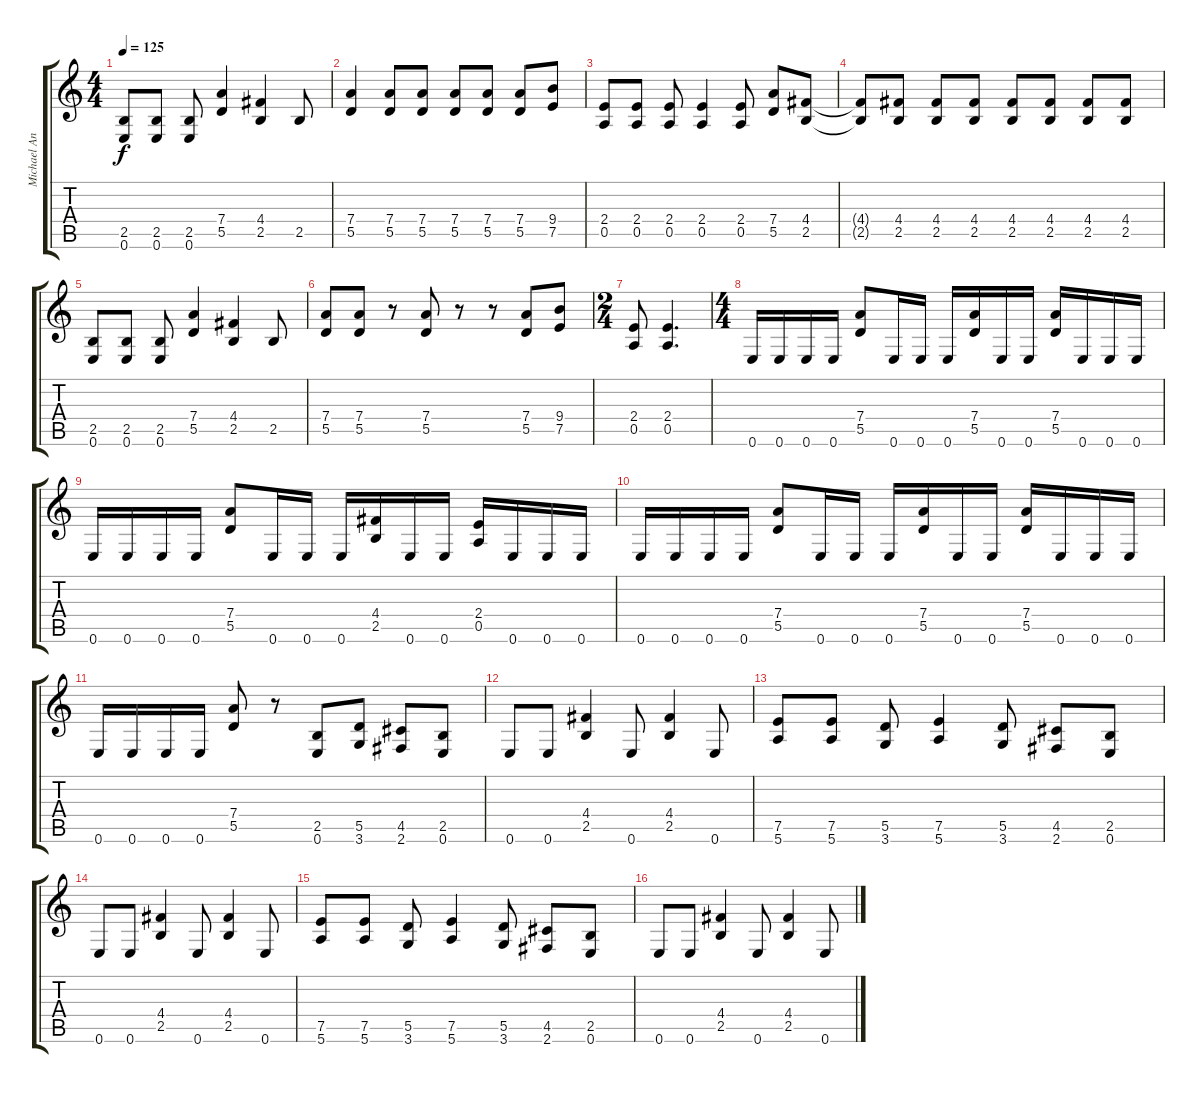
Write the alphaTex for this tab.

\track ("Michael Angelo" "Michael An") {instrument overdrivenguitar}
\staff {score tabs}
\tuning (E4 B3 G3 D3 A2 E2) {hide}
\ts (4 4)
\tempo 125
\clef g2
\ks c
(2.5 0.6).8{dy f} (2.5 0.6).8 (2.5 0.6).8 (7.4 5.5).4 (4.4 2.5).4 2.5.8 |
(7.4 5.5).4 (7.4 5.5).8 (7.4 5.5).8 (7.4 5.5).8 (7.4 5.5).8 (7.4 5.5).8 (9.4 7.5).8 |
(2.4 0.5).8 (2.4 0.5).8 (2.4 0.5).8 (2.4 0.5).4 (2.4 0.5).8 (7.4 5.5).8 (4.4 2.5).8 |
(4.4{t} 2.5{t}).8 (4.4 2.5).8 (4.4 2.5).8 (4.4 2.5).8 (4.4 2.5).8 (4.4 2.5).8 (4.4 2.5).8 (4.4 2.5).8 |
(2.5 0.6).8 (2.5 0.6).8 (2.5 0.6).8 (7.4 5.5).4 (4.4 2.5).4 2.5.8 |
(7.4 5.5).8 (7.4 5.5).8 r.8 (7.4 5.5).8 r.8 r.8 (7.4 5.5).8 (9.4 7.5).8 |
\ts (2 4)
(2.4 0.5).8 (2.4 0.5).4{d} |
\ts (4 4)
0.6.16 0.6.16 0.6.16 0.6.16 (7.4 5.5).8 0.6.16 0.6.16 0.6.16 (7.4 5.5).16 0.6.16 0.6.16 (7.4 5.5).16 0.6.16 0.6.16 0.6.16 |
0.6.16 0.6.16 0.6.16 0.6.16 (7.4 5.5).8 0.6.16 0.6.16 0.6.16 (4.4 2.5).16 0.6.16 0.6.16 (2.4 0.5).16 0.6.16 0.6.16 0.6.16 |
0.6.16 0.6.16 0.6.16 0.6.16 (7.4 5.5).8 0.6.16 0.6.16 0.6.16 (7.4 5.5).16 0.6.16 0.6.16 (7.4 5.5).16 0.6.16 0.6.16 0.6.16 |
0.6.16 0.6.16 0.6.16 0.6.16 (7.4 5.5).8 r.8 (2.5 0.6).8 (5.5 3.6).8 (4.5 2.6).8 (2.5 0.6).8 |
0.6.8 0.6.8 (4.4 2.5).4 0.6.8 (4.4 2.5).4 0.6.8 |
(7.5 5.6).8 (7.5 5.6).8 (5.5 3.6).8 (7.5 5.6).4 (5.5 3.6).8 (4.5 2.6).8 (2.5 0.6).8 |
0.6.8 0.6.8 (4.4 2.5).4 0.6.8 (4.4 2.5).4 0.6.8 |
(7.5 5.6).8 (7.5 5.6).8 (5.5 3.6).8 (7.5 5.6).4 (5.5 3.6).8 (4.5 2.6).8 (2.5 0.6).8 |
0.6.8 0.6.8 (4.4 2.5).4 0.6.8 (4.4 2.5).4 0.6.8
